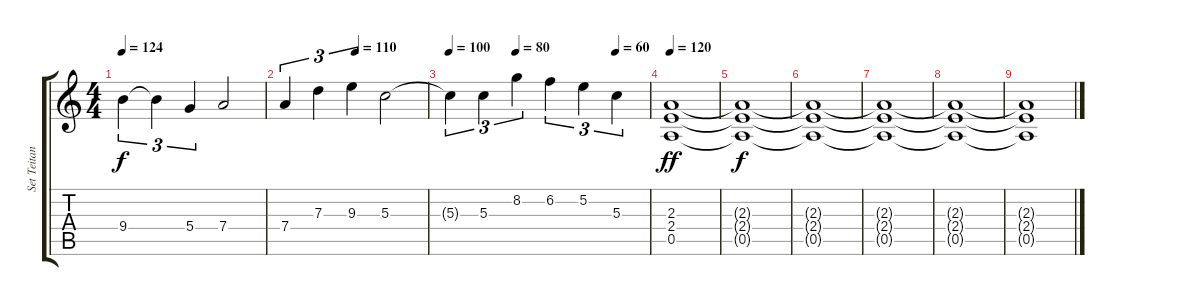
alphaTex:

\track ("Set Teitan" "Set Teitan") {instrument distortionguitar}
\staff {score tabs}
\tuning (E4 B3 G3 D3 A2 E2) {hide}
\ts (4 4)
\tempo 124
\clef g2
\ks c
9.4.4{tu (3 2) dy f} 9.4{t}.4{tu (3 2)} 5.4.4{tu (3 2)} 7.4.2 |
\tempo (110 0.5)
7.4.4{tu (3 2)} 7.3.4{tu (3 2)} 9.3.4{tu (3 2)} 5.3.2 |
\tempo 100
\tempo (80 0.3333333333333333)
\tempo (60 0.8333333333333334)
5.3{t}.4{tu (3 2)} 5.3.4{tu (3 2)} 8.2.4{tu (3 2)} 6.2.4{tu (3 2)} 5.2.4{tu (3 2)} 5.3.4{tu (3 2)} |
\tempo 120
(2.3 2.4 0.5).1{dy ff} |
(2.3{t} 2.4{t} 0.5{t}).1{dy f} |
(2.3{t} 2.4{t} 0.5{t}).1 |
(2.3{t} 2.4{t} 0.5{t}).1 |
(2.3{t} 2.4{t} 0.5{t}).1 |
(2.3{t} 2.4{t} 0.5{t}).1
